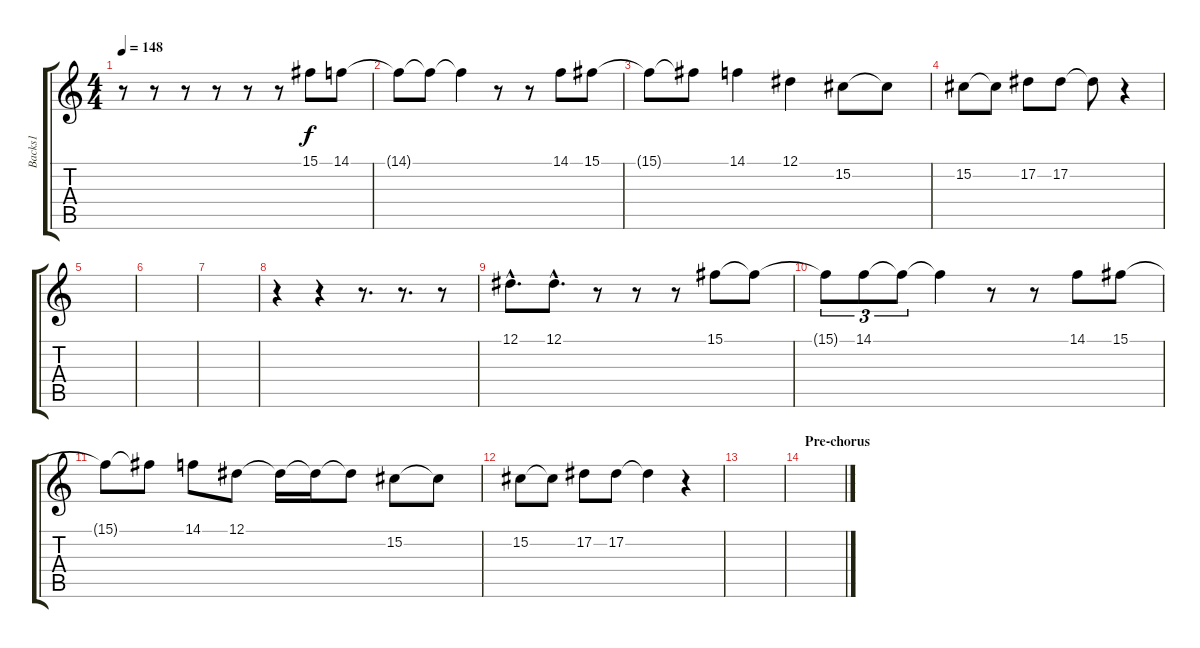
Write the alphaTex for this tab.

\track ("Backs1" "Backs1") {instrument tenorsax}
\staff {score tabs}
\tuning (Eb4 Bb3 Gb3 Db3 Ab2 Eb2) {hide}
\ts (4 4)
\tempo 148
\clef g2
\ks c
r.8{dy f} r.8 r.8 r.8 r.8 r.8 15.1.8 14.1.8 |
14.1{t}.8 14.1{t}.8 14.1{t}.4 r.8 r.8 14.1.8 15.1.8 |
15.1{t}.8 15.1{t}.8 14.1.4 12.1.4 15.2.8 15.2{t}.8 |
15.2.8 15.2{t}.8 17.2.8 17.2.8 17.2{t}.8 r.4 |
|
|
|
r.4 r.4 r.8{d} r.8{d} r.8 |
12.1{hac}.8{d} 12.1{hac}.8{d} r.8 r.8 r.8 15.1.8 15.1{t}.8 |
15.1{t}.8{tu (3 2)} 14.1.8{tu (3 2)} 14.1{t}.8{tu (3 2)} 14.1{t}.4 r.8 r.8 14.1.8 15.1.8 |
15.1{t}.8 15.1{t}.8 14.1.8 12.1.8 12.1{t}.16 12.1{t}.16 12.1{t}.8 15.2.8 15.2{t}.8 |
15.2.8 15.2{t}.8 17.2.8 17.2.8 17.2{t}.4 r.4 |
|
\section ("" "Pre-chorus")
